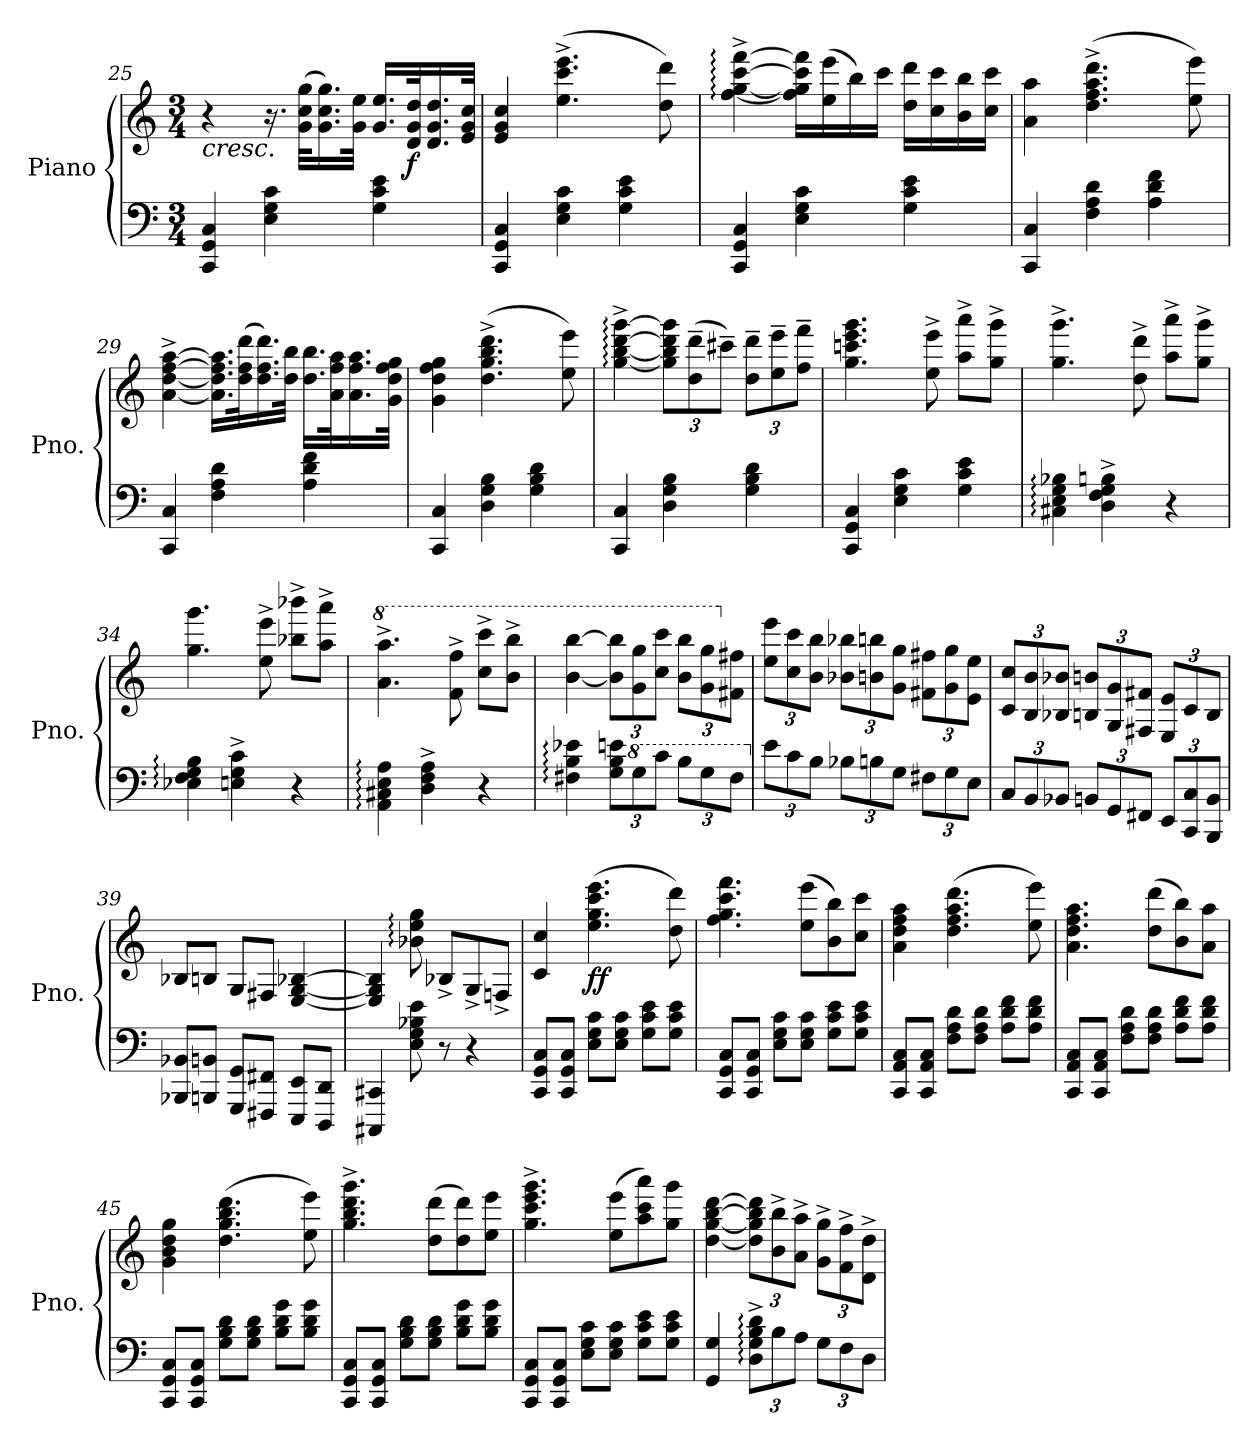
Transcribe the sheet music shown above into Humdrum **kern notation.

**kern	**kern	**dynam
*part1	*part1	*part1
*staff2	*staff1	*staff1/2
*I"Piano	*	*
*I'Pno.	*	*
*clefF4	*clefG2	*
*k[]	*k[]	*
*M3/4	*M3/4	*
=25	=25	=25
!	!	!LO:HP:b
4CC/ 4GG/ 4C/	4r	<
4E\ 4G\ 4c\	16.r	.
.	(>32g\ 32cc\ 32gg\KLL	.
.	16.g\ 16.cc\ 16.gg\)	.
.	32g\ 32ee\JJk	.
4G\ 4c\ 4e\	16.g/ 16.ee/LL	.
!	!	!LO:DY:b
.	32d/ 32g/ 32dd/K	f
.	16.d/ 16.g/ 16.dd/	.
.	32e/ 32g/ 32cc/JJk	.
.	.	[
=26	=26	=26
4CC/ 4GG/ 4C/	4e/ 4g/ 4cc/	.
4E\ 4G\ 4c\	(>4.ee\^ 4.ccc\^ 4.eee\^	.
4G\ 4c\ 4e\	.	.
.	8dd\ 8ddd\)	.
=27	=27	=27
4CC/ 4GG/ 4C/	[4ff\:^ [4gg\:^ [4ccc\:^ [4fff\:^	.
4E\ 4G\ 4c\	16ff\] 16gg\] 16ccc\] 16fff\]LL	.
.	(>16ee\ 16eee\	.
.	16bb\)	.
.	16ccc\JJ	.
4G\ 4c\ 4e\	16dd\ 16ddd\LL	.
.	16cc\ 16ccc\	.
.	16b\ 16bb\	.
.	16cc\ 16ccc\JJ	.
=28	=28	=28
4CC/ 4C/	4a\ 4aa\	.
4F\ 4A\ 4d\	(>4.dd\^ 4.ff\^ 4.aa\^ 4.ddd\^	.
4A\ 4d\ 4f\	.	.
.	8ee\ 8eee\)	.
=29	=29	=29
4CC/ 4C/	[4a\^ [4dd\^ [4ff\^ [4aa\^	.
4F\ 4A\ 4d\	16.a\] 16.dd\] 16.ff\] 16.aa\]LL	.
.	(>32dd\ 32ff\ 32ddd\K	.
.	16.dd\ 16.ff\ 16.ddd\)	.
.	32dd\ 32bb\JJk	.
4A\ 4d\ 4f\	16.dd\ 16.bb\LL	.
.	32a\ 32ff\ 32aa\K	.
.	16.a\ 16.ff\ 16.aa\	.
.	32g\ 32dd\ 32ff\ 32gg\JJk	.
=30	=30	=30
4CC/ 4C/	4g\ 4dd\ 4ff\ 4gg\	.
4D\ 4G\ 4B\	(>4.dd\^ 4.gg\^ 4.bb\^ 4.ddd\^	.
4G\ 4B\ 4d\	.	.
.	8ee\ 8eee\)	.
=31	=31	=31
4CC/ 4C/	[4gg\:^ [4bb\:^ [4ddd\:^ [4ggg\:^	.
*	*Xbrackettup	*
4D\ 4G\ 4B\	12gg\] 12bb\] 12ddd\] 12ggg\]L	.
.	(>12dd\~ 12ddd\~	.
.	12ccc#X~\J)	.
4G\ 4B\ 4d\	12dd\~ 12ddd\~L	.
.	12ee\~ 12eee\~	.
.	12ff\~ 12fff\~J	.
=32	=32	=32
4CC/ 4GG/ 4C/	4.gg\ 4.cccn\ 4.eee\ 4.ggg\	.
4E\ 4G\ 4c\	.	.
.	8ee\^ 8eee\^	.
4G\ 4c\ 4e\	8aa\^ 8aaa\^L	.
.	8gg\^ 8ggg\^J	.
=33	=33	=33
4C#X\: 4E\: 4G\: 4B-X\:	4.gg\^ 4.ggg\^	.
4D\^ 4F\^ 4G\^ 4Bn\^	.	.
.	8dd\^ 8ddd\^	.
4r	8aa\^ 8aaa\^L	.
.	8gg\^ 8ggg\^J	.
=34	=34	=34
4E-X\: 4F\: 4G\: 4B\:	4.gg\ 4.ggg\	.
4En\^ 4G\^ 4c\^	.	.
.	8ee\^ 8eee\^	.
4r	8bb-X\^ 8bbb-X\^L	.
.	8aa\^ 8aaa\^J	.
=35	=35	=35
*	*8va	*
4AA\: 4C#X\: 4E\: 4A\:	4.aa\^ 4.aaa\^	.
4D\^ 4F\^ 4A\^	.	.
.	8ff\^ 8fff\^	.
4r	8ccc\^ 8cccc\^L	.
.	8bb\^ 8bbb\^J	.
=36	=36	=36
4F#X\: 4B\: 4e-X\:	[4bb\ [4bbb\	.
*Xbrackettup	*	*
12G\ 12B\ 12en\L	12bb\] 12bbb\]L	.
*8va	*	*
12g\	12gg\ 12ggg\	.
12cc\J	12ccc\ 12cccc\J	.
12b\L	12bb\ 12bbb\L	.
12g\	12gg\ 12ggg\	.
*	*X8va	*
12f#\J	12f#X\ 12ff#X\J	.
=37	=37	=37
*X8va	*	*
12e\L	12ee\ 12eee\L	.
12c\	12cc\ 12ccc\	.
12B\J	12b\ 12bb\J	.
12B-X\L	12b-X\ 12bb-X\L	.
12Bn\	12bn\ 12bbn\	.
12G\J	12g\ 12gg\J	.
12F#X\L	12f#X\ 12ff#X\L	.
12G\	12g\ 12gg\	.
12E\J	12e\ 12ee\J	.
=38	=38	=38
12C/L	12c/ 12cc/L	.
12BB/	12B/ 12b/	.
12BB-X/J	12B-X/ 12b-X/J	.
12BBn/L	12Bn/ 12bn/L	.
12GG/	12G/ 12g/	.
12FF#X/J	12F#X/ 12f#X/J	.
12EE/L	12E/ 12e/L	.
12CC/ 12C/	12c/	.
12BBB/ 12BB/J	12B/J	.
=39	=39	=39
8BBB-X/ 8BB-X/L	8B-X/L	.
8BBBn/ 8BBn/J	8Bn/J	.
8GGG/ 8GG/L	8G/L	.
8FFF#X/ 8FF#X/J	8F#X/J	.
8EEE/ 8EE/L	[4E/ [4G/ [4B-X/	.
8DDD/ 8DD/J	.	.
=40	=40	=40
4CCC#X/ 4CC#X/	4E/] 4G/] 4B-/]	.
8E\ 8G\ 8B-X\ 8e\	8b-X\: 8ee\: 8gg\:	.
8r	8B-X^/L	.
4r	8G^/	.
.	8Fn^/J	.
=41	=41	=41
8CC/ 8GG/ 8C/L	4c/ 4cc/	.
8CC/ 8GG/ 8C/J	.	.
!	!	!LO:DY:b
8E\ 8G\ 8c\L	(>4.ee\ 4.gg\ 4.ccc\ 4.eee\	ff
8E\ 8G\ 8c\J	.	.
8G\ 8c\ 8e\L	.	.
8G\ 8c\ 8e\J	8dd\ 8ddd\)	.
=42	=42	=42
8CC/ 8GG/ 8C/L	4.ff\ 4.gg\ 4.ccc\ 4.fff\	.
8CC/ 8GG/ 8C/J	.	.
8E\ 8G\ 8c\L	.	.
8E\ 8G\ 8c\J	(>8ee\ 8eee\L	.
8G\ 8c\ 8e\L	8b\ 8bb\)	.
8G\ 8c\ 8e\J	8cc\ 8ccc\J	.
=43	=43	=43
8CC/ 8AA/ 8C/L	4a\ 4dd\ 4ff\ 4aa\	.
8CC/ 8AA/ 8C/J	.	.
8F\ 8A\ 8d\L	(>4.dd\ 4.ff\ 4.aa\ 4.ddd\	.
8F\ 8A\ 8d\J	.	.
8A\ 8d\ 8f\L	.	.
8A\ 8d\ 8f\J	8ee\ 8eee\)	.
=44	=44	=44
8CC/ 8AA/ 8C/L	4.a\ 4.dd\ 4.ff\ 4.aa\	.
8CC/ 8AA/ 8C/J	.	.
8F\ 8A\ 8d\L	.	.
8F\ 8A\ 8d\J	(>8dd\ 8ddd\L	.
8A\ 8d\ 8f\L	8b\ 8bb\)	.
8A\ 8d\ 8f\J	8a\ 8aa\J	.
=45	=45	=45
8CC/ 8GG/ 8C/L	4g\ 4b\ 4dd\ 4gg\	.
8CC/ 8GG/ 8C/J	.	.
8G\ 8B\ 8d\L	(>4.dd\ 4.gg\ 4.bb\ 4.ddd\	.
8G\ 8B\ 8d\J	.	.
8B\ 8d\ 8g\L	.	.
8B\ 8d\ 8g\J	8ee\ 8eee\)	.
=46	=46	=46
8CC/ 8GG/ 8C/L	4.gg\^ 4.bb\^ 4.ddd\^ 4.ggg\^	.
8CC/ 8GG/ 8C/J	.	.
8G\ 8B\ 8d\L	.	.
8G\ 8B\ 8d\J	(>8dd\ 8ddd\L	.
8B\ 8d\ 8g\L	8dd\ 8ddd\)	.
8B\ 8d\ 8g\J	8ee\ 8eee\J	.
=47	=47	=47
8CC/ 8GG/ 8C/L	4.gg\^ 4.ccc\^ 4.eee\^ 4.ggg\^	.
8CC/ 8GG/ 8C/J	.	.
8E\ 8G\ 8c\L	.	.
8E\ 8G\ 8c\J	(>8ee\ 8eee\L	.
8G\ 8c\ 8e\L	8aa\ 8ccc\ 8aaa\)	.
8G\ 8c\ 8e\J	8gg\ 8ggg\J	.
=48	=48	=48
4GG/ 4G/	[4dd\ [4gg\ [4bb\ [4ddd\	.
12D\:^ 12G\:^ 12B\:^ 12d\:^L	12dd\] 12gg\] 12bb\] 12ddd\]L	.
12B\	12b\^ 12bb\^	.
12A\J	12a\^ 12aa\^J	.
12G\L	12g\^ 12gg\^L	.
12F\	12f\^ 12ff\^	.
12D\J	12d\^ 12dd\^J	.
=	=	=
*-	*-	*-
